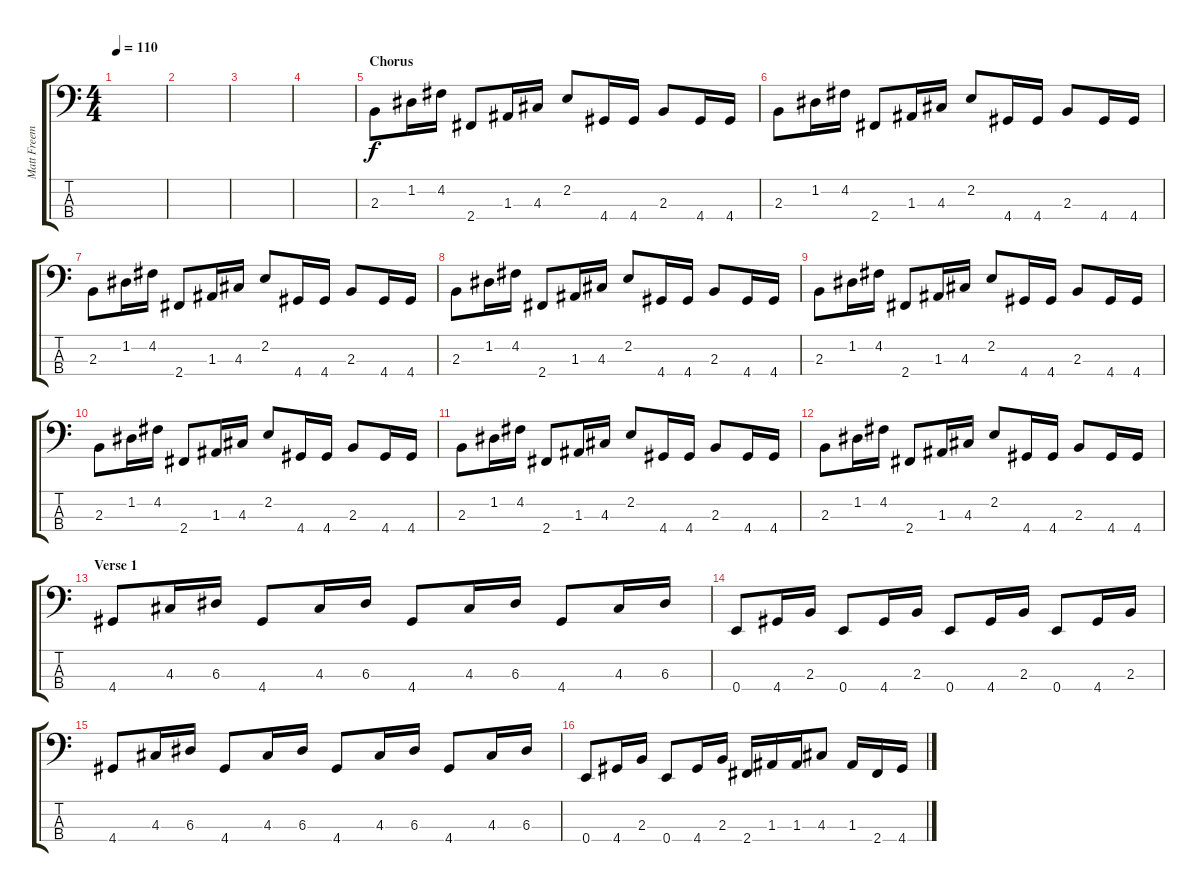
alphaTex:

\track ("Matt Freeman" "Matt Freem") {instrument electricbasspick}
\staff {score tabs}
\tuning (G2 D2 A1 E1) {hide}
\ts (4 4)
\tempo 110
\clef f4
\ks c
|
|
|
|
\section ("" "Chorus")
2.3.8 1.2.16 4.2.16 2.4.8 1.3.16 4.3.16 2.2.8 4.4.16 4.4.16 2.3.8 4.4.16 4.4.16 |
2.3.8 1.2.16 4.2.16 2.4.8 1.3.16 4.3.16 2.2.8 4.4.16 4.4.16 2.3.8 4.4.16 4.4.16 |
2.3.8 1.2.16 4.2.16 2.4.8 1.3.16 4.3.16 2.2.8 4.4.16 4.4.16 2.3.8 4.4.16 4.4.16 |
2.3.8 1.2.16 4.2.16 2.4.8 1.3.16 4.3.16 2.2.8 4.4.16 4.4.16 2.3.8 4.4.16 4.4.16 |
2.3.8 1.2.16 4.2.16 2.4.8 1.3.16 4.3.16 2.2.8 4.4.16 4.4.16 2.3.8 4.4.16 4.4.16 |
2.3.8 1.2.16 4.2.16 2.4.8 1.3.16 4.3.16 2.2.8 4.4.16 4.4.16 2.3.8 4.4.16 4.4.16 |
2.3.8 1.2.16 4.2.16 2.4.8 1.3.16 4.3.16 2.2.8 4.4.16 4.4.16 2.3.8 4.4.16 4.4.16 |
2.3.8 1.2.16 4.2.16 2.4.8 1.3.16 4.3.16 2.2.8 4.4.16 4.4.16 2.3.8 4.4.16 4.4.16 |
\section ("" "Verse 1")
4.4.8 4.3.16 6.3.16 4.4.8 4.3.16 6.3.16 4.4.8 4.3.16 6.3.16 4.4.8 4.3.16 6.3.16 |
0.4.8 4.4.16 2.3.16 0.4.8 4.4.16 2.3.16 0.4.8 4.4.16 2.3.16 0.4.8 4.4.16 2.3.16 |
4.4.8 4.3.16 6.3.16 4.4.8 4.3.16 6.3.16 4.4.8 4.3.16 6.3.16 4.4.8 4.3.16 6.3.16 |
0.4.8 4.4.16 2.3.16 0.4.8 4.4.16 2.3.16 2.4.16 1.3.16 1.3.16 4.3.8 1.3.16 2.4.16 4.4.16
